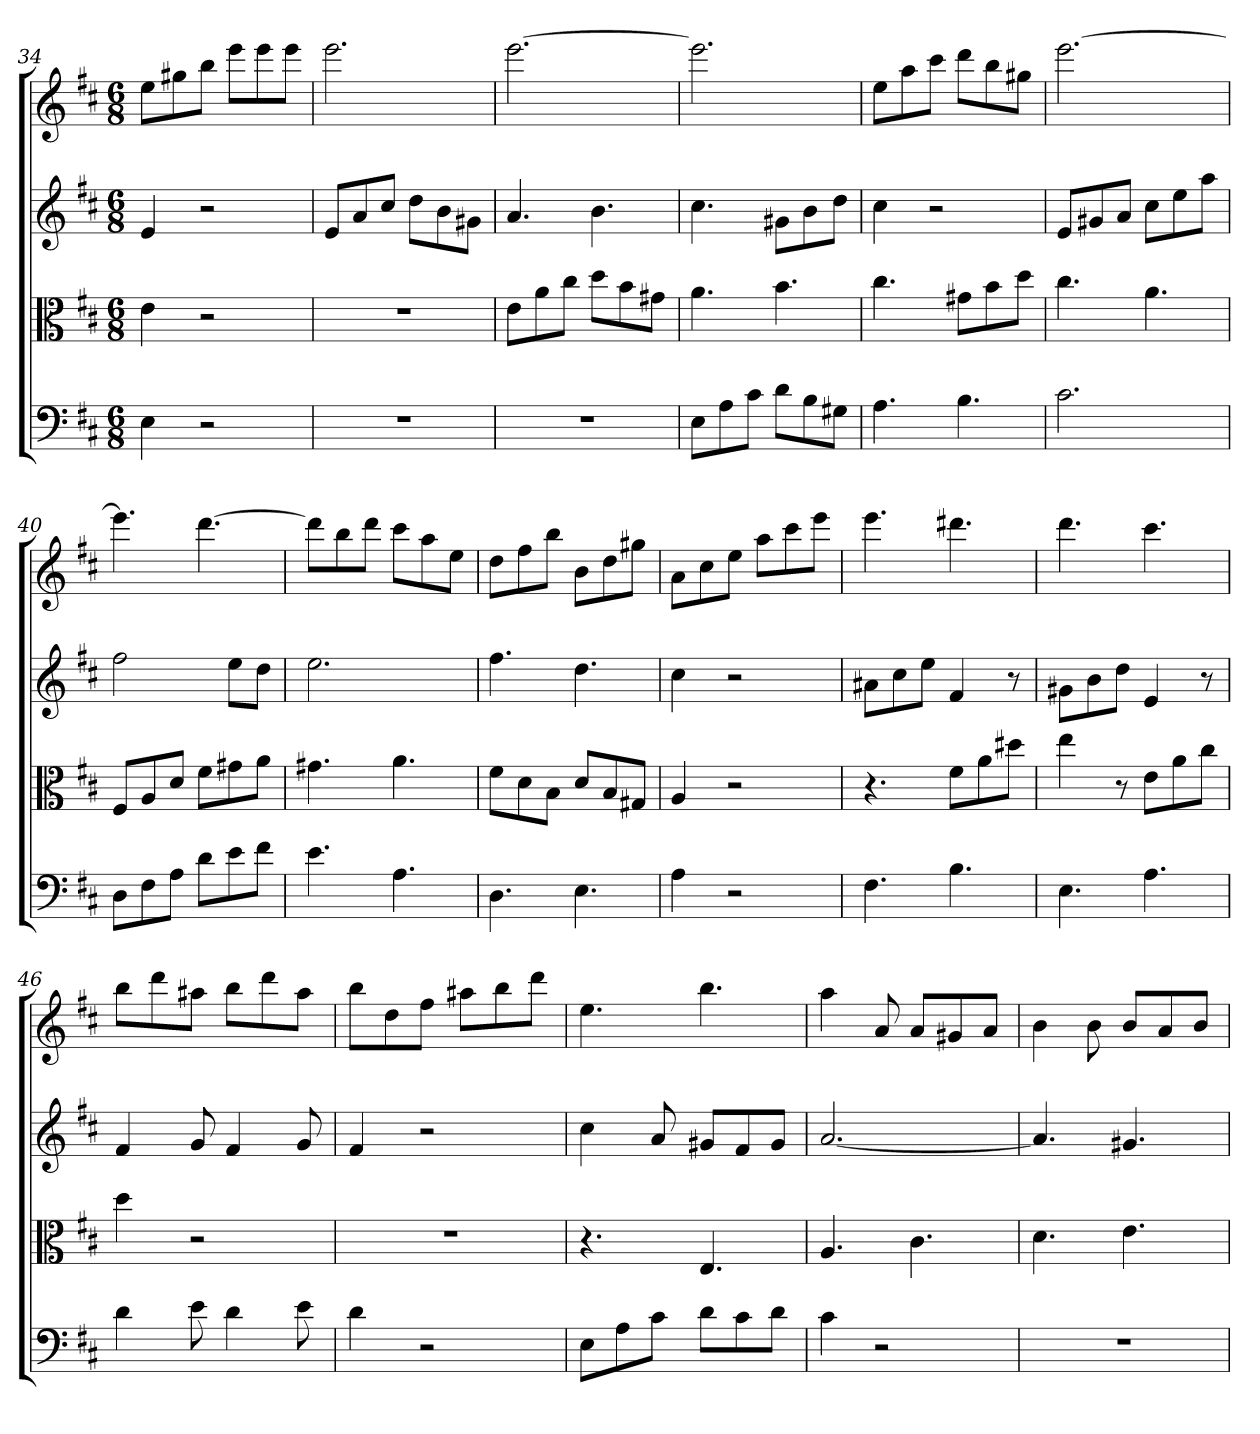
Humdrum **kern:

**kern	**kern	**kern	**kern
*part4	*part3	*part2	*part1
*staff4	*staff3	*staff2	*staff1
*clefF4	*clefC3	*	*
*k[f#c#]	*k[f#c#]	*k[f#c#]	*k[f#c#]
*D:	*D:	*D:	*D:
*M6/8	*M6/8	*M6/8	*M6/8
=34	=34	=34	=34
4E	4e	4e	8eeL
.	.	.	8gg#X
2r	2r	2r	8bbJ
.	.	.	8eeeL
.	.	.	8eee
.	.	.	8eeeJ
=35	=35	=35	=35
2.r	2.r	8eL	2.eee
.	.	8a	.
.	.	8cc#J	.
.	.	8ddL	.
.	.	8b	.
.	.	8g#XJ	.
=36	=36	=36	=36
2.r	8e\L	4.a	[2.eee
.	8a\	.	.
.	8cc#\J	.	.
.	8dd\L	4.b	.
.	8b\	.	.
.	8g#X\J	.	.
=37	=37	=37	=37
8E\L	4.a	4.cc#	2.eee]
8A\	.	.	.
8c#\J	.	.	.
8d\L	4.b	8g#XL	.
8B\	.	8b	.
8G#X\J	.	8ddJ	.
=38	=38	=38	=38
4.A	4.cc#	4cc#	8eeL
.	.	.	8aa
.	.	2r	8ccc#J
4.B	8g#X\L	.	8dddL
.	8b\	.	8bb
.	8dd\J	.	8gg#XJ
=39	=39	=39	=39
2.c#	4.cc#	8eL	[2.eee
.	.	8g#X	.
.	.	8aJ	.
.	4.a	8cc#L	.
.	.	8ee	.
.	.	8aaJ	.
=40	=40	=40	=40
8D\L	8F#/L	2ff#	4.eee]
8F#\	8A/	.	.
8A\J	8d/J	.	.
8d\L	8f#\L	.	[4.ddd
8e\	8g#X\	8eeL	.
8f#\J	8a\J	8ddJ	.
=41	=41	=41	=41
4.e	4.g#X	2.ee	8dddL]
.	.	.	8bb
.	.	.	8dddJ
4.A	4.a	.	8ccc#L
.	.	.	8aa
.	.	.	8eeJ
=42	=42	=42	=42
4.D	8f#\L	4.ff#	8ddL
.	8d\	.	8ff#
.	8B\J	.	8bbJ
4.E	8d/L	4.dd	8bL
.	8B/	.	8dd
.	8G#X/J	.	8gg#XJ
=43	=43	=43	=43
4A	4A	4cc#	8aL
.	.	.	8cc#
2r	2r	2r	8eeJ
.	.	.	8aaL
.	.	.	8ccc#
.	.	.	8eeeJ
=44	=44	=44	=44
4.F#	4.r	8a#XL	4.eee
.	.	8cc#	.
.	.	8eeJ	.
4.B	8f#\L	4f#	4.ddd#X
.	8a\	.	.
.	8dd#X\J	8r	.
=45	=45	=45	=45
4.E	4ee	8g#XL	4.ddd
.	.	8b	.
.	8r	8ddJ	.
4.A	8e\L	4e	4.ccc#
.	8a\	.	.
.	8cc#\J	8r	.
=46	=46	=46	=46
4d	4dd	4f#	8bbL
.	.	.	8ddd
8e	2r	8g	8aa#XJ
4d	.	4f#	8bbL
.	.	.	8ddd
8e	.	8g	8aa#J
=47	=47	=47	=47
4d	2.r	4f#	8bbL
.	.	.	8dd
2r	.	2r	8ff#J
.	.	.	8aa#XL
.	.	.	8bb
.	.	.	8dddJ
=48	=48	=48	=48
8E\L	4.r	4cc#	4.ee
8A\	.	.	.
8c#\J	.	8a	.
8d\L	4.E	8g#XL	4.bb
8c#\	.	8f#	.
8d\J	.	8g#J	.
=49	=49	=49	=49
4c#	4.A	[2.a	4aa
2r	.	.	8a
.	4.c#	.	8aL
.	.	.	8g#X
.	.	.	8aJ
=50	=50	=50	=50
2.r	4.d	4.a]	4b
.	.	.	8b
.	4.e	4.g#X	8bL
.	.	.	8a
.	.	.	8bJ
=	=	=	=
*-	*-	*-	*-
